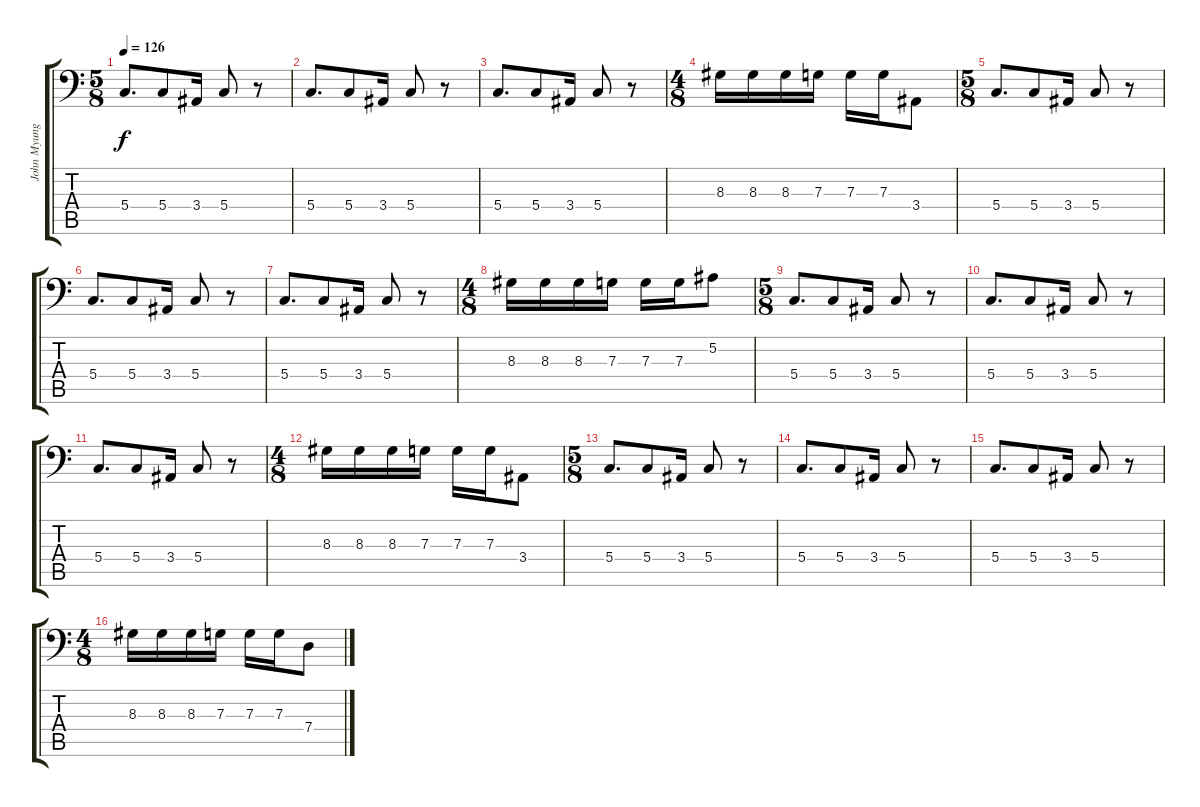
\track ("John Myung" "John Myung") {instrument electricbassfinger}
\staff {score tabs}
\tuning (Bb2 F2 C2 G1 D1 A0) {hide}
\ts (5 8)
\tempo 126
\clef f4
\ks c
5.4.8{d dy f} 5.4.8 3.4.16 5.4.8 r.8 |
5.4.8{d} 5.4.8 3.4.16 5.4.8 r.8 |
5.4.8{d} 5.4.8 3.4.16 5.4.8 r.8 |
\ts (4 8)
8.3.16 8.3.16 8.3.16 7.3.16 7.3.16 7.3.16 3.4.8 |
\ts (5 8)
5.4.8{d} 5.4.8 3.4.16 5.4.8 r.8 |
5.4.8{d} 5.4.8 3.4.16 5.4.8 r.8 |
5.4.8{d} 5.4.8 3.4.16 5.4.8 r.8 |
\ts (4 8)
8.3.16 8.3.16 8.3.16 7.3.16 7.3.16 7.3.16 5.2.8 |
\ts (5 8)
5.4.8{d} 5.4.8 3.4.16 5.4.8 r.8 |
5.4.8{d} 5.4.8 3.4.16 5.4.8 r.8 |
5.4.8{d} 5.4.8 3.4.16 5.4.8 r.8 |
\ts (4 8)
8.3.16 8.3.16 8.3.16 7.3.16 7.3.16 7.3.16 3.4.8 |
\ts (5 8)
5.4.8{d} 5.4.8 3.4.16 5.4.8 r.8 |
5.4.8{d} 5.4.8 3.4.16 5.4.8 r.8 |
5.4.8{d} 5.4.8 3.4.16 5.4.8 r.8 |
\ts (4 8)
8.3.16 8.3.16 8.3.16 7.3.16 7.3.16 7.3.16 7.4.8
